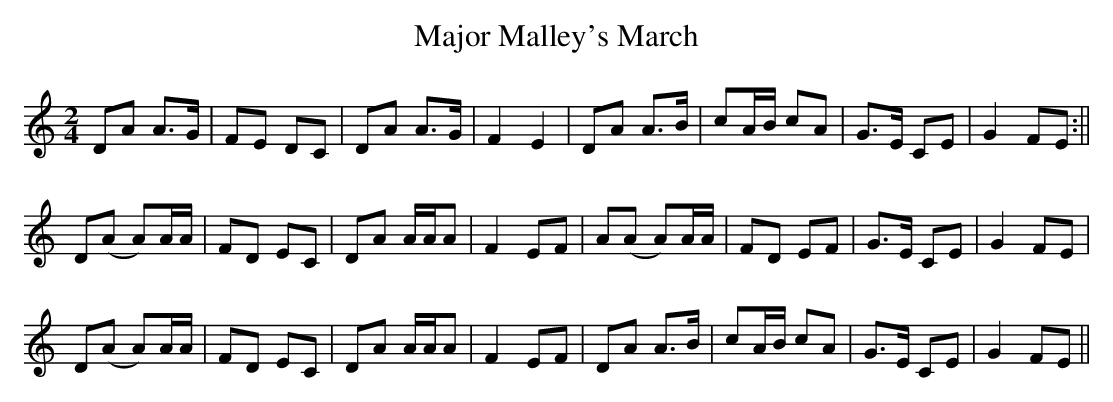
X:1
T:Major Malley's March
M:2/4
L:1/8
K:Ddor
DA A>G|FE DC|DA A>G|F2E2|DA A>B|cA/B/ cA|G>E CE|G2 FE:||
D(A A)A/A/|FD EC|DA A/A/A|F2 EF|A(A A)A/A/|FD EF|G>E CE|G2 FE|
D(A A)A/A/|FD EC|DA A/A/A|F2 EF|DA A>B|cA/B/ cA|G>E CE|G2 FE||
